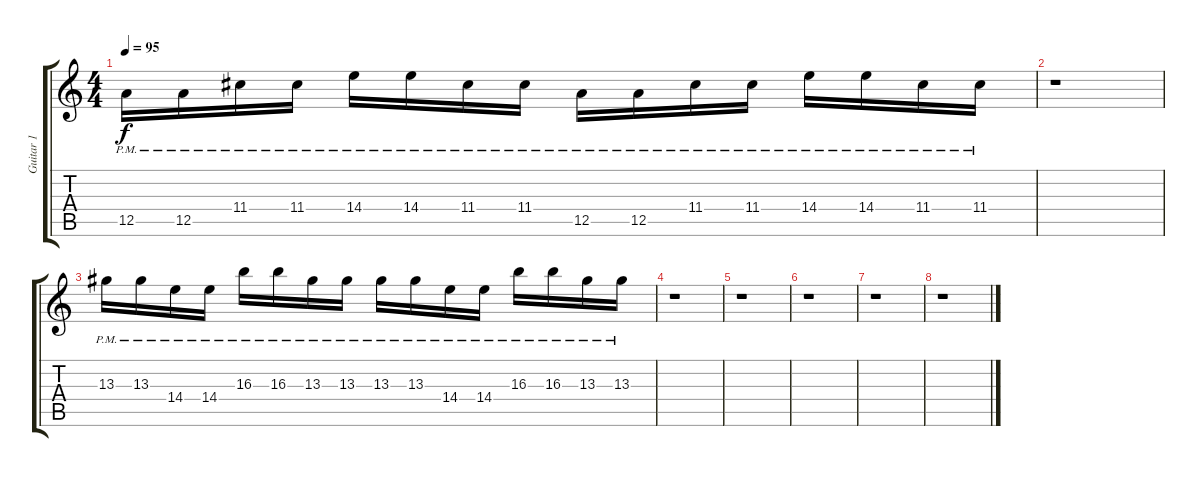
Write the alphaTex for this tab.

\track ("Guitar 1" "Guitar 1") {instrument distortionguitar}
\staff {score tabs}
\tuning (E4 B3 G3 D3 A2 D2) {hide}
\ts (4 4)
\tempo 95
\clef g2
\ks c
12.5{pm}.16{dy f} 12.5{pm}.16 11.4{pm}.16 11.4{pm}.16 14.4{pm}.16 14.4{pm}.16 11.4{pm}.16 11.4{pm}.16 12.5{pm}.16 12.5{pm}.16 11.4{pm}.16 11.4{pm}.16 14.4{pm}.16 14.4{pm}.16 11.4{pm}.16 11.4{pm}.16 |
r.1 |
13.3{pm}.16 13.3{pm}.16 14.4{pm}.16 14.4{pm}.16 16.3{pm}.16 16.3{pm}.16 13.3{pm}.16 13.3{pm}.16 13.3{pm}.16 13.3{pm}.16 14.4{pm}.16 14.4{pm}.16 16.3{pm}.16 16.3{pm}.16 13.3{pm}.16 13.3{pm}.16 |
r.1 |
r.1 |
r.1 |
r.1 |
r.1
